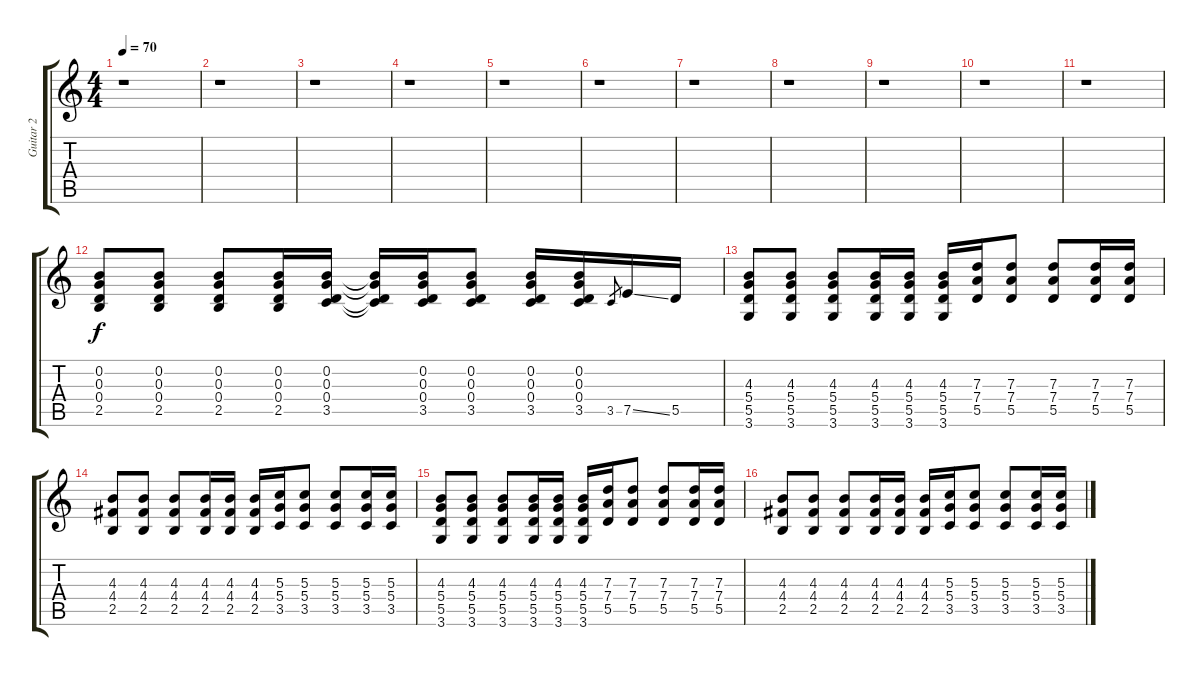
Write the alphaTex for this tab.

\track ("Guitar 2" "Guitar 2") {instrument distortionguitar}
\staff {score tabs}
\tuning (E4 B3 G3 D3 A2 E2) {hide}
\ts (4 4)
\tempo 70
\clef g2
\ks c
r.1{dy f instrument distortionguitar} |
r.1 |
r.1 |
r.1 |
r.1 |
r.1 |
r.1 |
r.1 |
r.1 |
r.1 |
r.1 |
(0.2 0.3 0.4 2.5).8 (0.2 0.3 0.4 2.5).8 (0.2 0.3 0.4 2.5).8 (0.2 0.3 0.4 2.5).16 (0.2 0.3 0.4 3.5).16 (0.2{t} 0.3{t} 0.4{t} 3.5{t}).16 (0.2 0.3 0.4 3.5).16 (0.2 0.3 0.4 3.5).8 (0.2 0.3 0.4 3.5).16 (0.2 0.3 0.4 3.5).16 3.5.8{gr} 7.5{ss}.16 5.5.16 |
(4.3 5.4 5.5 3.6).8 (4.3 5.4 5.5 3.6).8 (4.3 5.4 5.5 3.6).8 (4.3 5.4 5.5 3.6).16 (4.3 5.4 5.5 3.6).16 (4.3 5.4 5.5 3.6).16 (7.3 7.4 5.5).16 (7.3 7.4 5.5).8 (7.3 7.4 5.5).8 (7.3 7.4 5.5).16 (7.3 7.4 5.5).16 |
(4.3 4.4 2.5).8 (4.3 4.4 2.5).8 (4.3 4.4 2.5).8 (4.3 4.4 2.5).16 (4.3 4.4 2.5).16 (4.3 4.4 2.5).16 (5.3 5.4 3.5).16 (5.3 5.4 3.5).8 (5.3 5.4 3.5).8 (5.3 5.4 3.5).16 (5.3 5.4 3.5).16 |
(4.3 5.4 5.5 3.6).8 (4.3 5.4 5.5 3.6).8 (4.3 5.4 5.5 3.6).8 (4.3 5.4 5.5 3.6).16 (4.3 5.4 5.5 3.6).16 (4.3 5.4 5.5 3.6).16 (7.3 7.4 5.5).16 (7.3 7.4 5.5).8 (7.3 7.4 5.5).8 (7.3 7.4 5.5).16 (7.3 7.4 5.5).16 |
(4.3 4.4 2.5).8 (4.3 4.4 2.5).8 (4.3 4.4 2.5).8 (4.3 4.4 2.5).16 (4.3 4.4 2.5).16 (4.3 4.4 2.5).16 (5.3 5.4 3.5).16 (5.3 5.4 3.5).8 (5.3 5.4 3.5).8 (5.3 5.4 3.5).16 (5.3 5.4 3.5).16
